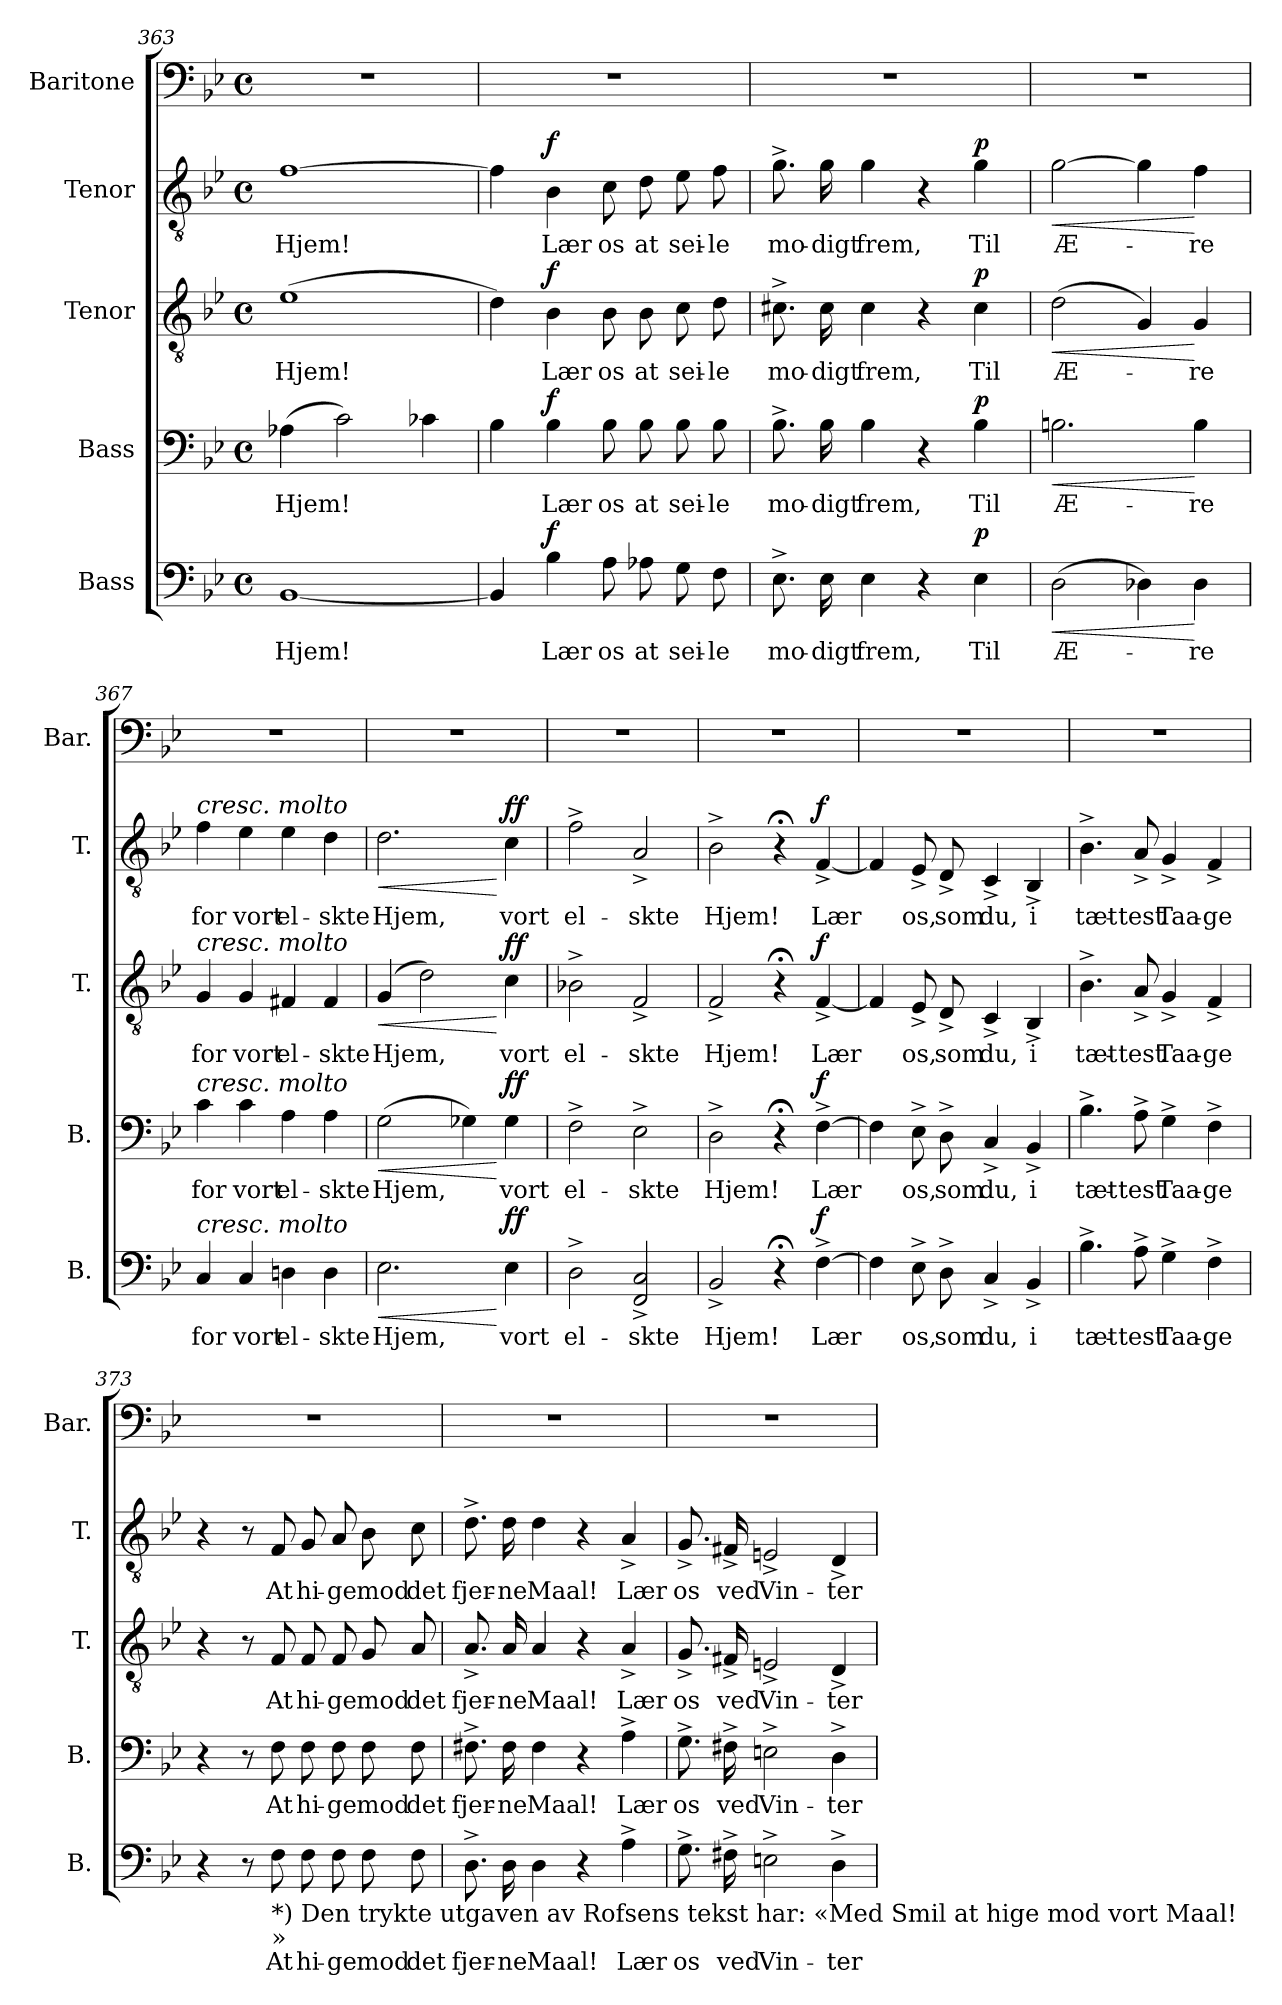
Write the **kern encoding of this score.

**kern	**text	**dynam	**kern	**text	**dynam	**kern	**text	**dynam	**kern	**text	**dynam	**kern
*part5	*part5	*part5	*part4	*part4	*part4	*part3	*part3	*part3	*part2	*part2	*part2	*part1
*staff5	*staff5	*staff5	*staff4	*staff4	*staff4	*staff3	*staff3	*staff3	*staff2	*staff2	*staff2	*staff1
*I"Bass	*	*	*I"Bass	*	*	*I"Tenor	*	*	*I"Tenor	*	*	*I"Baritone
*I'B.	*	*	*I'B.	*	*	*I'T.	*	*	*I'T.	*	*	*I'Bar.
*clefF4	*	*	*clefF4	*	*	*clefGv2	*	*	*clefGv2	*	*	*clefF4
*k[b-e-]	*	*	*k[b-e-]	*	*	*k[b-e-]	*	*	*k[b-e-]	*	*	*k[b-e-]
*M4/4	*	*	*M4/4	*	*	*M4/4	*	*	*M4/4	*	*	*M4/4
*met(c)	*	*	*met(c)	*	*	*met(c)	*	*	*met(c)	*	*	*met(c)
=363	=363	=363	=363	=363	=363	=363	=363	=363	=363	=363	=363	=363
!	!LO:LY:b	!	!	!LO:LY:b	!	!	!LO:LY:b	!	!	!LO:LY:b	!	!
[1BB-	Hjem!	.	(>4A-X\	Hjem!	.	(>1e-	Hjem!	.	[1f	Hjem!	.	1r
.	.	.	2c\)	.	.	.	.	.	.	.	.	.
.	.	.	4c-X\	.	.	.	.	.	.	.	.	.
=364	=364	=364	=364	=364	=364	=364	=364	=364	=364	=364	=364	=364
4BB-/]	.	.	4B-\	.	.	4d\)	.	.	4f\]	.	.	1r
!	!LO:LY:b	!LO:DY:a	!	!LO:LY:b	!LO:DY:a	!	!LO:LY:b	!LO:DY:a	!	!LO:LY:b	!LO:DY:a	!
4B-\	Lær	f	4B-\	Lær	f	4B-\	Lær	f	4B-\	Lær	f	.
!	!LO:LY:b	!	!	!LO:LY:b	!	!	!LO:LY:b	!	!	!LO:LY:b	!	!
8A\	os	.	8B-\	os	.	8B-\	os	.	8c\	os	.	.
!	!LO:LY:b	!	!	!LO:LY:b	!	!	!LO:LY:b	!	!	!LO:LY:b	!	!
8A-X\	at	.	8B-\	at	.	8B-\	at	.	8d\	at	.	.
!	!LO:LY:b	!	!	!LO:LY:b	!	!	!LO:LY:b	!	!	!LO:LY:b	!	!
8G\	sei-	.	8B-\	sei-	.	8c\	sei-	.	8e-\	sei-	.	.
!	!LO:LY:b	!	!	!LO:LY:b	!	!	!LO:LY:b	!	!	!LO:LY:b	!	!
8F\	-le	.	8B-\	-le	.	8d\	-le	.	8f\	-le	.	.
=365	=365	=365	=365	=365	=365	=365	=365	=365	=365	=365	=365	=365
!	!LO:LY:b	!	!	!LO:LY:b	!	!	!LO:LY:b	!	!	!LO:LY:b	!	!
8.E-^\	mo-	.	8.B-^\	mo-	.	8.c#X^\	mo-	.	8.g^\	mo-	.	1r
!	!LO:LY:b	!	!	!LO:LY:b	!	!	!LO:LY:b	!	!	!LO:LY:b	!	!
16E-\	-digt	.	16B-\	-digt	.	16c#\	-digt	.	16g\	-digt	.	.
!	!LO:LY:b	!	!	!LO:LY:b	!	!	!LO:LY:b	!	!	!LO:LY:b	!	!
4E-\	frem,	.	4B-\	frem,	.	4c#\	frem,	.	4g\	frem,	.	.
4r	.	.	4r	.	.	4r	.	.	4r	.	.	.
!	!LO:LY:b	!LO:DY:a	!	!LO:LY:b	!LO:DY:a	!	!LO:LY:b	!LO:DY:a	!	!LO:LY:b	!LO:DY:a	!
4E-\	Til	p	4B-\	Til	p	4c#\	Til	p	4g\	Til	p	.
=366	=366	=366	=366	=366	=366	=366	=366	=366	=366	=366	=366	=366
!	!LO:LY:b	!LO:HP:b	!	!LO:LY:b	!LO:HP:b	!	!LO:LY:b	!LO:HP:b	!	!LO:LY:b	!LO:HP:b	!
(>2D\	Æ-	<	2.Bn\	Æ-	<	(>2d\	Æ-	<	[2g\	Æ-	<	1r
4D-X\)	.	.	.	.	.	4G/)	.	.	4g\]	.	.	.
!	!LO:LY:b	!	!	!LO:LY:b	!	!	!LO:LY:b	!	!	!LO:LY:b	!	!
4D-\	-re	[	4B\	-re	[	4G/	-re	[	4f\	-re	[	.
=367	=367	=367	=367	=367	=367	=367	=367	=367	=367	=367	=367	=367
!	!	!	!	!	!	!	!	!	!LO:TX:a:i:t=cresc. molto	!	!	!
!	!	!	!	!	!	!LO:TX:a:i:t=cresc. molto	!	!	!	!	!	!
!	!	!	!LO:TX:a:i:t=cresc. molto	!	!	!	!	!	!	!	!	!
!LO:TX:a:i:t=cresc. molto	!	!	!	!	!	!	!	!	!	!	!	!
!	!LO:LY:b	!	!	!LO:LY:b	!	!	!LO:LY:b	!	!	!LO:LY:b	!	!
4C/	for	.	4c\	for	.	4G/	for	.	4f\	for	.	1r
!	!LO:LY:b	!	!	!LO:LY:b	!	!	!LO:LY:b	!	!	!LO:LY:b	!	!
4C/	vort	.	4c\	vort	.	4G/	vort	.	4e-\	vort	.	.
!	!LO:LY:b	!	!	!LO:LY:b	!	!	!LO:LY:b	!	!	!LO:LY:b	!	!
4Dn\	el-	.	4A\	el-	.	4F#X/	el-	.	4e-\	el-	.	.
!	!LO:LY:b	!	!	!LO:LY:b	!	!	!LO:LY:b	!	!	!LO:LY:b	!	!
4D\	-skte	.	4A\	-skte	.	4F#/	-skte	.	4d\	-skte	.	.
=368	=368	=368	=368	=368	=368	=368	=368	=368	=368	=368	=368	=368
!	!LO:LY:b	!LO:HP:b	!	!LO:LY:b	!LO:HP:b	!	!LO:LY:b	!LO:HP:b	!	!LO:LY:b	!LO:HP:b	!
2.E-\	Hjem,	<	(>2G\	Hjem,	<	(>4G/	Hjem,	<	2.d\	Hjem,	<	1r
.	.	.	.	.	.	2d\)	.	.	.	.	.	.
.	.	.	4G-X\)	.	.	.	.	.	.	.	.	.
!	!LO:LY:b	!LO:DY:n=1:a	!	!LO:LY:b	!LO:DY:n=1:a	!	!LO:LY:b	!LO:DY:n=1:a	!	!LO:LY:b	!LO:DY:n=1:a	!
4E-\	vort	[ ff	4G-\	vort	[ ff	4c\	vort	[ ff	4c\	vort	[ ff	.
=369	=369	=369	=369	=369	=369	=369	=369	=369	=369	=369	=369	=369
!	!LO:LY:b	!	!	!LO:LY:b	!	!	!LO:LY:b	!	!	!LO:LY:b	!	!
2D^\	el-	.	2F^\	el-	.	2B-X^\	el-	.	2f^\	el-	.	1r
!	!LO:LY:b	!	!	!LO:LY:b	!	!	!LO:LY:b	!	!	!LO:LY:b	!	!
2FF/^ 2C/^	-skte	.	2E-^\	-skte	.	2F^/	-skte	.	2A^/	-skte	.	.
!!LO:PB:g=z
=370	=370	=370	=370	=370	=370	=370	=370	=370	=370	=370	=370	=370
!	!LO:LY:b	!	!	!LO:LY:b	!	!	!LO:LY:b	!	!	!LO:LY:b	!	!
2BB-^/	Hjem!	.	2D^\	Hjem!	.	2F^/	Hjem!	.	2B-^\	Hjem!	.	1r
4r;<	.	.	4r;<	.	.	4r;<	.	.	4r;<	.	.	.
!	!LO:LY:b	!LO:DY:a	!	!LO:LY:b	!LO:DY:a	!	!LO:LY:b	!LO:DY:a	!	!LO:LY:b	!LO:DY:a	!
[4F^\	Lær	f	[4F^\	Lær	f	[4F^/	Lær	f	[4F^/	Lær	f	.
=371	=371	=371	=371	=371	=371	=371	=371	=371	=371	=371	=371	=371
4F\]	.	.	4F\]	.	.	4F/]	.	.	4F/]	.	.	1r
!	!LO:LY:b	!	!	!LO:LY:b	!	!	!LO:LY:b	!	!	!LO:LY:b	!	!
8E-^\	os,	.	8E-^\	os,	.	8E-^/	os,	.	8E-^/	os,	.	.
!	!LO:LY:b	!	!	!LO:LY:b	!	!	!LO:LY:b	!	!	!LO:LY:b	!	!
8D^\	som	.	8D^\	som	.	8D^/	som	.	8D^/	som	.	.
!	!LO:LY:b	!	!	!LO:LY:b	!	!	!LO:LY:b	!	!	!LO:LY:b	!	!
4C^/	du,	.	4C^/	du,	.	4C^/	du,	.	4C^/	du,	.	.
!	!LO:LY:b	!	!	!LO:LY:b	!	!	!LO:LY:b	!	!	!LO:LY:b	!	!
4BB-^/	i	.	4BB-^/	i	.	4BB-^/	i	.	4BB-^/	i	.	.
=372	=372	=372	=372	=372	=372	=372	=372	=372	=372	=372	=372	=372
!	!LO:LY:b	!	!	!LO:LY:b	!	!	!LO:LY:b	!	!	!LO:LY:b	!	!
4.B-^\	tæt-	.	4.B-^\	tæt-	.	4.B-^\	tæt-	.	4.B-^\	tæt-	.	1r
!	!LO:LY:b	!	!	!LO:LY:b	!	!	!LO:LY:b	!	!	!LO:LY:b	!	!
8A^\	-test	.	8A^\	-test	.	8A^/	-test	.	8A^/	-test	.	.
!	!LO:LY:b	!	!	!LO:LY:b	!	!	!LO:LY:b	!	!	!LO:LY:b	!	!
4G^\	Taa-	.	4G^\	Taa-	.	4G^/	Taa-	.	4G^/	Taa-	.	.
!	!LO:LY:b	!	!	!LO:LY:b	!	!	!LO:LY:b	!	!	!LO:LY:b	!	!
4F^\	-ge	.	4F^\	-ge	.	4F^/	-ge	.	4F^/	-ge	.	.
=373	=373	=373	=373	=373	=373	=373	=373	=373	=373	=373	=373	=373
4r	.	.	4r	.	.	4r	.	.	4r	.	.	1r
8r	.	.	8r	.	.	8r	.	.	8r	.	.	.
!LO:TX:b:t=*) Den trykte utgaven av Rofsens tekst har&colon; «Med Smil at hige mod vort Maal!	!	!	!	!	!	!	!	!	!	!	!	!
!LO:TX:b:t=»	!	!	!	!	!	!	!	!	!	!	!	!
!	!LO:LY:b	!	!	!LO:LY:b	!	!	!LO:LY:b	!	!	!LO:LY:b	!	!
8F\	At	.	8F\	At	.	8F/	At	.	8F/	At	.	.
!	!LO:LY:b	!	!	!LO:LY:b	!	!	!LO:LY:b	!	!	!LO:LY:b	!	!
8F\	hi-	.	8F\	hi-	.	8F/	hi-	.	8G/	hi-	.	.
!	!LO:LY:b	!	!	!LO:LY:b	!	!	!LO:LY:b	!	!	!LO:LY:b	!	!
8F\	-ge	.	8F\	-ge	.	8F/	-ge	.	8A/	-ge	.	.
!	!LO:LY:b	!	!	!LO:LY:b	!	!	!LO:LY:b	!	!	!LO:LY:b	!	!
8F\	mod	.	8F\	mod	.	8G/	mod	.	8B-\	mod	.	.
!	!LO:LY:b	!	!	!LO:LY:b	!	!	!LO:LY:b	!	!	!LO:LY:b	!	!
8F\	det	.	8F\	det	.	8A/	det	.	8c\	det	.	.
=374	=374	=374	=374	=374	=374	=374	=374	=374	=374	=374	=374	=374
!	!LO:LY:b	!	!	!LO:LY:b	!	!	!LO:LY:b	!	!	!LO:LY:b	!	!
8.D^\	fjer-	.	8.F#X^\	fjer-	.	8.A^/	fjer-	.	8.d^\	fjer-	.	1r
!	!LO:LY:b	!	!	!LO:LY:b	!	!	!LO:LY:b	!	!	!LO:LY:b	!	!
16D\	-ne	.	16F#\	-ne	.	16A/	-ne	.	16d\	-ne	.	.
!	!LO:LY:b	!	!	!LO:LY:b	!	!	!LO:LY:b	!	!	!LO:LY:b	!	!
4D\	Maal!	.	4F#\	Maal!	.	4A/	Maal!	.	4d\	Maal!	.	.
4r	.	.	4r	.	.	4r	.	.	4r	.	.	.
!	!LO:LY:b	!	!	!LO:LY:b	!	!	!LO:LY:b	!	!	!LO:LY:b	!	!
4A^\	Lær	.	4A^\	Lær	.	4A^/	Lær	.	4A^/	Lær	.	.
=375	=375	=375	=375	=375	=375	=375	=375	=375	=375	=375	=375	=375
!	!LO:LY:b	!	!	!LO:LY:b	!	!	!LO:LY:b	!	!	!LO:LY:b	!	!
8.G^\	os	.	8.G^\	os	.	8.G^/	os	.	8.G^/	os	.	1r
!	!LO:LY:b	!	!	!LO:LY:b	!	!	!LO:LY:b	!	!	!LO:LY:b	!	!
16F#X^\	ved	.	16F#X^\	ved	.	16F#X^/	ved	.	16F#X^/	ved	.	.
!	!LO:LY:b	!	!	!LO:LY:b	!	!	!LO:LY:b	!	!	!LO:LY:b	!	!
2En^\	Vin-	.	2En^\	Vin-	.	2En^/	Vin-	.	2En^/	Vin-	.	.
!	!LO:LY:b	!	!	!LO:LY:b	!	!	!LO:LY:b	!	!	!LO:LY:b	!	!
4D^\	-ter-	.	4D^\	-ter-	.	4D^/	-ter-	.	4D^/	-ter-	.	.
=	=	=	=	=	=	=	=	=	=	=	=	=
*-	*-	*-	*-	*-	*-	*-	*-	*-	*-	*-	*-	*-
